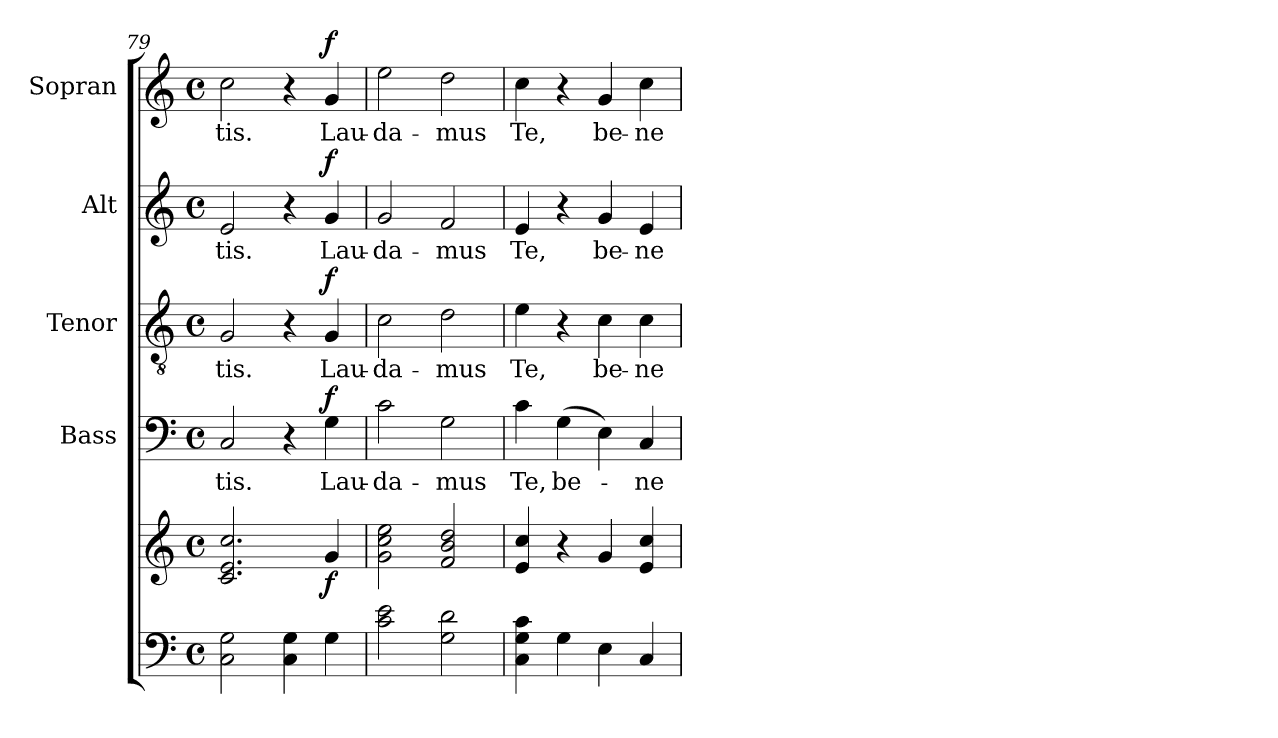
**kern	**kern	**dynam	**kern	**text	**dynam	**kern	**text	**dynam	**kern	**text	**dynam	**kern	**text	**dynam
*part5	*part5	*part5	*part4	*part4	*part4	*part3	*part3	*part3	*part2	*part2	*part2	*part1	*part1	*part1
*staff6	*staff5	*staff5/6	*staff4	*staff4	*staff4	*staff3	*staff3	*staff3	*staff2	*staff2	*staff2	*staff1	*staff1	*staff1
*	*	*	*I"Bass	*	*	*I"Tenor	*	*	*I"Alt	*	*	*I"Sopran	*	*
*	*	*	*I'B.	*	*	*I'T.	*	*	*I'A.	*	*	*I'S.	*	*
*clefF4	*clefG2	*	*clefF4	*	*	*clefGv2	*	*	*clefG2	*	*	*clefG2	*	*
*k[]	*k[]	*	*k[]	*	*	*k[]	*	*	*k[]	*	*	*k[]	*	*
*C:	*C:	*	*C:	*	*	*C:	*	*	*C:	*	*	*C:	*	*
*M4/4	*M4/4	*	*M4/4	*	*	*M4/4	*	*	*M4/4	*	*	*M4/4	*	*
*met(c)	*met(c)	*	*met(c)	*	*	*met(c)	*	*	*met(c)	*	*	*met(c)	*	*
=79	=79	=79	=79	=79	=79	=79	=79	=79	=79	=79	=79	=79	=79	=79
!	!	!	!	!LO:LY:b	!	!	!LO:LY:b	!	!	!LO:LY:b	!	!	!LO:LY:b	!
2C\ 2G\	2.c/ 2.e/ 2.cc/	.	2C/	-tis.	.	2G/	-tis.	.	2e/	-tis.	.	2cc\	-tis.	.
4C\ 4G\	.	.	4r	.	.	4r	.	.	4r	.	.	4r	.	.
!	!	!LO:DY:b	!	!LO:LY:b	!LO:DY:a	!	!LO:LY:b	!LO:DY:a	!	!LO:LY:b	!LO:DY:a	!	!LO:LY:b	!LO:DY:a
4G\	4g/	f	4G\	Lau-	f	4G/	Lau-	f	4g/	Lau-	f	4g/	Lau-	f
=80	=80	=80	=80	=80	=80	=80	=80	=80	=80	=80	=80	=80	=80	=80
!	!	!	!	!LO:LY:b	!	!	!LO:LY:b	!	!	!LO:LY:b	!	!	!LO:LY:b	!
2c\ 2e\	2g\ 2cc\ 2ee\	.	2c\	-da-	.	2c\	-da-	.	2g/	-da-	.	2ee\	-da-	.
!	!	!	!	!LO:LY:b	!	!	!LO:LY:b	!	!	!LO:LY:b	!	!	!LO:LY:b	!
2G\ 2d\	2f/ 2b/ 2dd/	.	2G\	-mus	.	2d\	-mus	.	2f/	-mus	.	2dd\	-mus	.
=81	=81	=81	=81	=81	=81	=81	=81	=81	=81	=81	=81	=81	=81	=81
!	!	!	!	!LO:LY:b	!	!	!LO:LY:b	!	!	!LO:LY:b	!	!	!LO:LY:b	!
4C\ 4G\ 4c\	4e/ 4cc/	.	4c\	Te,	.	4e\	Te,	.	4e/	Te,	.	4cc\	Te,	.
!	!	!	!	!LO:LY:b	!	!	!	!	!	!	!	!	!	!
4G\	4r	.	(>4G\	be-	.	4r	.	.	4r	.	.	4r	.	.
!	!	!	!	!	!	!	!LO:LY:b	!	!	!LO:LY:b	!	!	!LO:LY:b	!
4E\	4g/	.	4E\)	.	.	4c\	be-	.	4g/	be-	.	4g/	be-	.
!	!	!	!	!LO:LY:b	!	!	!LO:LY:b	!	!	!LO:LY:b	!	!	!LO:LY:b	!
4C/	4e/ 4cc/	.	4C/	-ne-	.	4c\	-ne-	.	4e/	-ne-	.	4cc\	-ne-	.
=	=	=	=	=	=	=	=	=	=	=	=	=	=	=
*-	*-	*-	*-	*-	*-	*-	*-	*-	*-	*-	*-	*-	*-	*-
